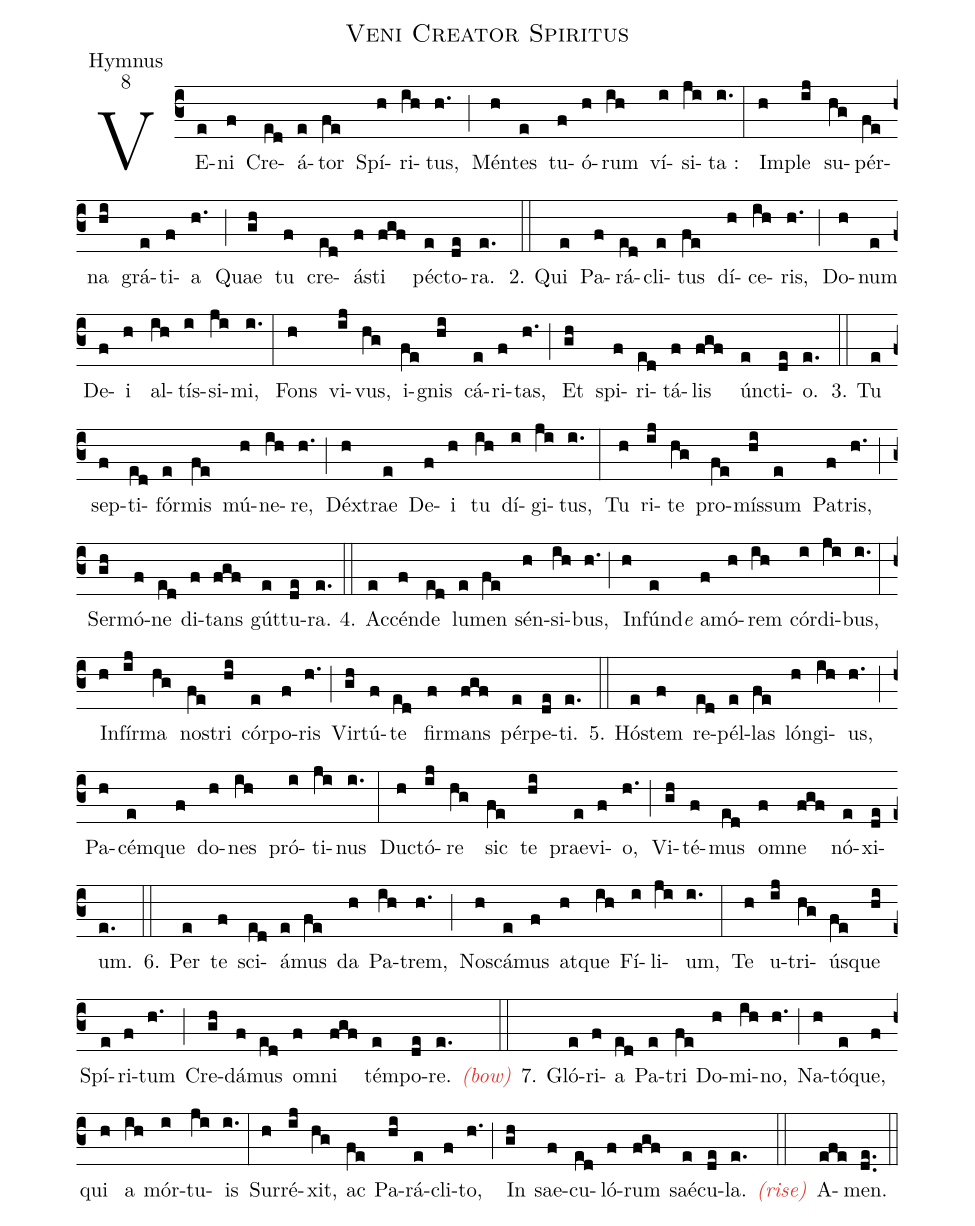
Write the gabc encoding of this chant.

name:Veni Creator Spiritus;
office-part:Hymnus;
mode:8;
%%
(c3) VE(e)ni(f) Cre(ed)á(e)tor(fe) Spí(h)ri(ih)tus,(h.) (;)
Mén(h)tes(e) tu(f)ó(h)rum(ih) ví(i)si(ji)ta :(i.) (:)
Im(h)ple(ij) su(hg)pér(fe)na(hi) grá(e)ti(f)a(h.) (;)
Quae(gh) tu(f) cre(ed)ás(f)ti(fgf) péc(e)to(de)ra.(e.) (::)
<v>2.</v>  Qui(e)  Pa(f)rá(ed)cli(e)tus(fe) dí(h)ce(ih)ris,(h.) (;)
Do(h)num(e) De(f)i(h) al(ih)tís(i)si(ji)mi,(i.) (:)
Fons(h) vi(ij)vus,(hg) i(fe)gnis(hi) cá(e)ri(f)tas,(h.) (;)
Et(gh) spi(f)ri(ed)tá(f)lis(fgf) ún(e)cti(de)o.(e.) (::)
<v>3.</v>  Tu(e) sep(f)ti(ed)fór(e)mis(fe) mú(h)ne(ih)re,(h.) (;)
Déx(h)trae(e) De(f)i(h) tu(ih) dí(i)gi(ji)tus,(i.) (:)
Tu(h) ri(ij)te(hg) pro(fe)mís(hi)sum(e) Pa(f)tris,(h.) (;)
Ser(gh)mó(f)ne(ed) di(f)tans(fgf) gút(e)tu(de)ra.(e.) (::)
<v>4.</v>  Ac(e)cén(f)de(ed) lu(e)men(fe) sén(h)si(ih)bus,(h.) (;)
In(h)fúnd<i>e</i>(e) a(f)mó(h)rem(ih) cór(i)di(ji)bus,(i.) (:)
In(h)fír(ij)ma(hg) no(fe)stri(hi) cór(e)po(f)ris(h.) (;) Vir(gh)tú(f)te(ed) fir(f)mans(fgf) pér(e)pe(de)ti.(e.) (::)
<v>5.</v>  Hó(e)stem(f) re(ed)pél(e)las(fe) lón(h)gi(ih)us,(h.) (;)
Pa(h)cém(e)que(f) do(h)nes(ih) pró(i)ti(ji)nus(i.) (:)
Du(h)ctó(ij)re(hg) sic(fe) te(hi) prae(e)vi(f)o,(h.) (;)
Vi(gh)té(f)mus(ed) om(f)ne(fgf) nó(e)xi(de)um.(e.) (::)
<v>6.</v>  Per(e) te(f) sci(ed)á(e)mus(fe) da(h) Pa(ih)trem,(h.) (;)
Nos(h)cá(e)mus(f) at(h)que(ih) Fí(i)li(ji)um,(i.) (:)
Te(h) u(ij)tri(hg)ús(fe)que(hi) Spí(e)ri(f)tum(h.) (;)
Cre(gh)dá(f)mus(ed) om(f)ni(fgf) tém(e)po(de)re.(e.) <c><i><sp>(</sp>bow<sp>)</sp></i></c>(::)
<v>7.</v>  Gló(e)ri(f)a(ed) Pa(e)tri(fe) Do(h)mi(ih)no,(h.) (;)
Na(h)tó(e)que,(f) qui(h) a(ih) mór(i)tu(ji)is(i.) (:)
Sur(h)ré(ij)xit,(hg) ac(fe) Pa(hi)rá(e)cli(f)to,(h.) (;)
In(gh) sae(f)cu(ed)ló(f)rum(fgf) saé(e)cu(de)la.(e.) <c><i><sp>(</sp>rise<sp>)</sp></i></c>(::)

A(efe)men.(de..) (::)
